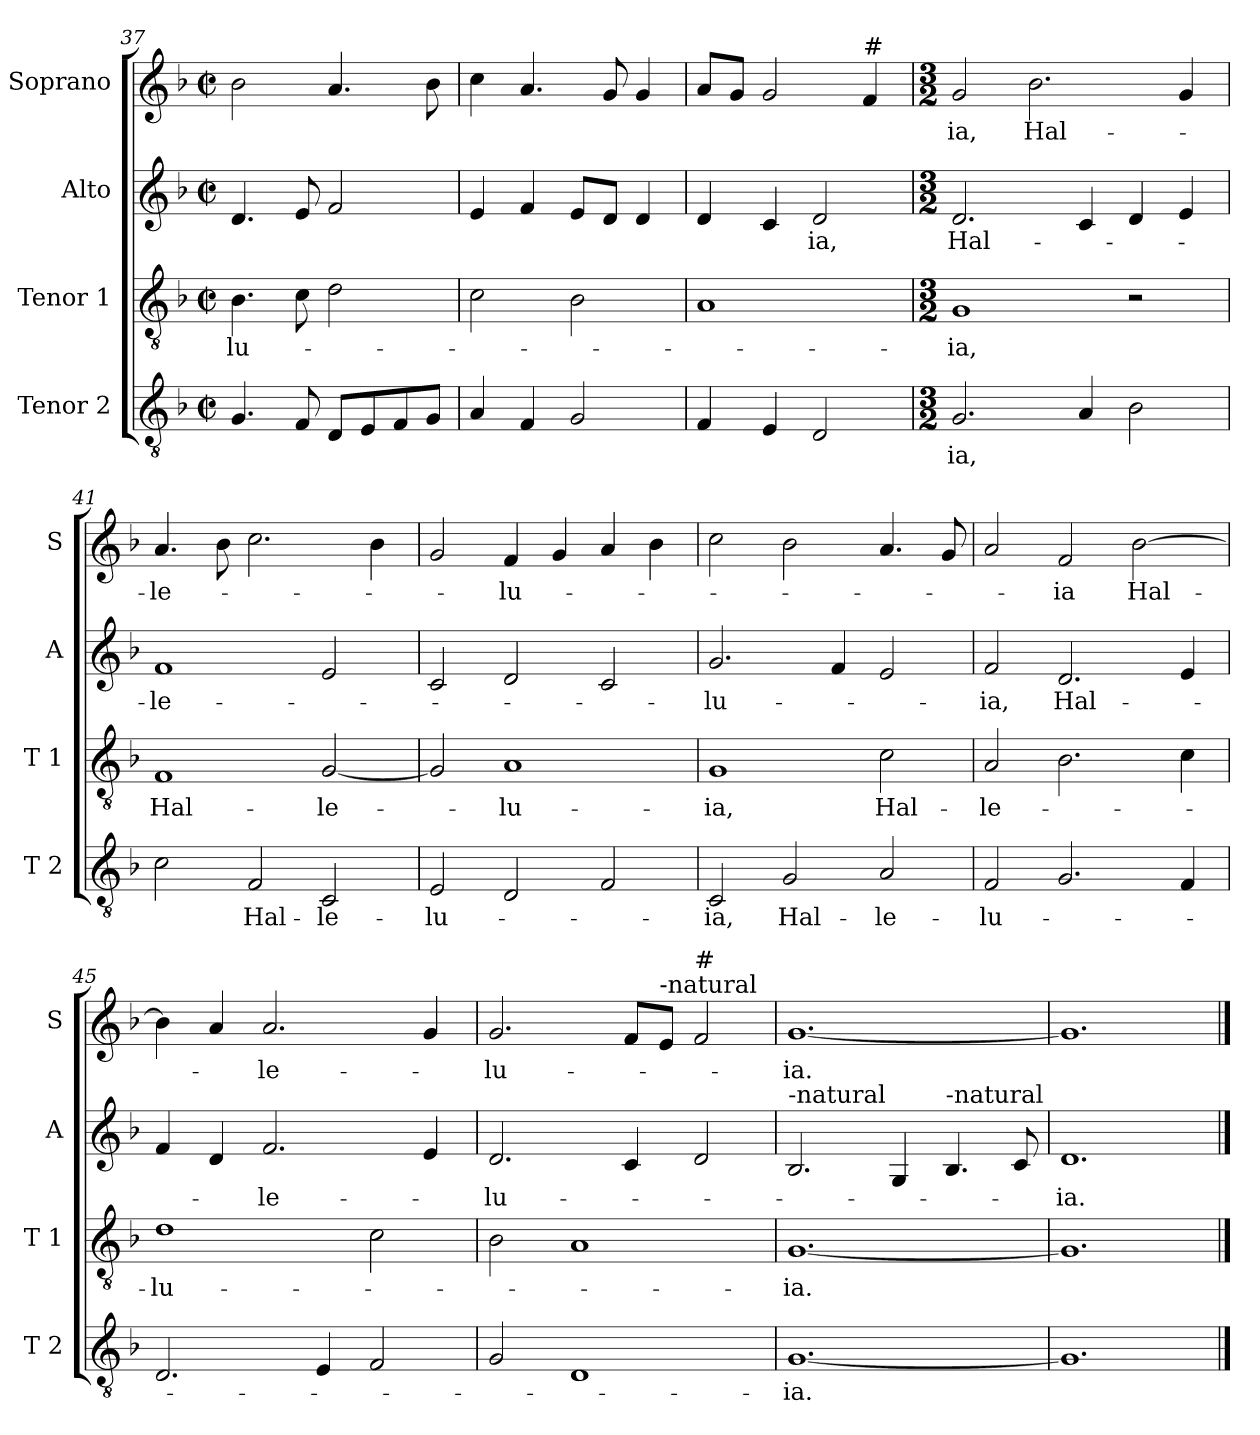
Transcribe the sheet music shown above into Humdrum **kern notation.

**kern	**text	**kern	**text	**kern	**text	**kern	**text
*part4	*part4	*part3	*part3	*part2	*part2	*part1	*part1
*staff4	*staff4	*staff3	*staff3	*staff2	*staff2	*staff1	*staff1
*I"Tenor 2	*	*I"Tenor 1	*	*I"Alto	*	*I"Soprano	*
*I'T 2	*	*I'T 1	*	*I'A	*	*I'S	*
!!LO:LB:g=z
*clefGv2	*	*clefGv2	*	*clefG2	*	*clefG2	*
*k[b-]	*	*k[b-]	*	*k[b-]	*	*k[b-]	*
*F:	*	*F:	*	*F:	*	*F:	*
*M2/2	*	*M2/2	*	*M2/2	*	*M2/2	*
*met(c|)	*	*met(c|)	*	*met(c|)	*	*met(c|)	*
=37	=37	=37	=37	=37	=37	=37	=37
!	!	!	!LO:LY:b	!	!	!	!
4.G/	.	4.B-\	lu-	4.d/	.	2b-\	.
8F/	.	8c\	.	8e/	.	.	.
8D/L	.	2d\	.	2f/	.	4.a/	.
8E/	.	.	.	.	.	.	.
8F/	.	.	.	.	.	.	.
8G/J	.	.	.	.	.	8b-\	.
=38	=38	=38	=38	=38	=38	=38	=38
4A/	.	2c\	.	4e/	.	4cc\	.
4F/	.	.	.	4f/	.	4.a/	.
2G/	.	2B-\	.	8e/L	.	.	.
.	.	.	.	8d/J	.	8g/	.
.	.	.	.	4d/	.	4g/	.
=39	=39	=39	=39	=39	=39	=39	=39
4F/	.	1A	.	4d/	.	8a/L	.
.	.	.	.	.	.	8g/J	.
4E/	.	.	.	4c/	.	2g/	.
!	!	!	!	!	!LO:LY:b	!	!
2D/	.	.	.	2d/	-ia,	.	.
!	!	!	!	!	!	!LO:TX:a:t=#	!
.	.	.	.	.	.	4f/	.
=40	=40	=40	=40	=40	=40	=40	=40
*M3/2	*	*M3/2	*	*M3/2	*	*M3/2	*
!	!LO:LY:b	!	!LO:LY:b	!	!LO:LY:b	!	!LO:LY:b
2.G/	-ia,	1G	-ia,	2.d/	Hal-	2g/	-ia,
!	!	!	!	!	!	!	!LO:LY:b
.	.	.	.	.	.	2.b-\	Hal-
4A/	.	.	.	4c/	.	.	.
2B-\	.	2r	.	4d/	.	.	.
.	.	.	.	4e/	.	4g/	.
=41	=41	=41	=41	=41	=41	=41	=41
!	!	!	!LO:LY:b	!	!LO:LY:b	!	!LO:LY:b
2c\	.	1F	Hal-	1f	-le-	4.a/	-le-
.	.	.	.	.	.	8b-\	.
!	!LO:LY:b	!	!	!	!	!	!
2F/	Hal-	.	.	.	.	2.cc\	.
!	!LO:LY:b	!	!LO:LY:b	!	!	!	!
2C/	-le-	[2G/	-le-	2e/	.	.	.
.	.	.	.	.	.	4b-\	.
=42	=42	=42	=42	=42	=42	=42	=42
!	!LO:LY:b	!	!	!	!	!	!
2E/	-lu-	2G/]	.	2c/	.	2g/	.
!	!	!	!LO:LY:b	!	!	!	!LO:LY:b
2D/	.	1A	-lu-	2d/	.	4f/	-lu-
.	.	.	.	.	.	4g/	.
2F/	.	.	.	2c/	.	4a/	.
.	.	.	.	.	.	4b-\	.
!!LO:LB:g=z
=43	=43	=43	=43	=43	=43	=43	=43
!	!LO:LY:b	!	!LO:LY:b	!	!LO:LY:b	!	!
2C/	-ia,	1G	-ia,	2.g/	-lu-	2cc\	.
!	!LO:LY:b	!	!	!	!	!	!
2G/	Hal-	.	.	.	.	2b-\	.
.	.	.	.	4f/	.	.	.
!	!LO:LY:b	!	!LO:LY:b	!	!	!	!
2A/	-le-	2c\	Hal-	2e/	.	4.a/	.
.	.	.	.	.	.	8g/	.
=44	=44	=44	=44	=44	=44	=44	=44
!	!LO:LY:b	!	!LO:LY:b	!	!LO:LY:b	!	!
2F/	-lu-	2A/	-le-	2f/	-ia,	2a/	.
!	!	!	!	!	!LO:LY:b	!	!LO:LY:b
2.G/	.	2.B-\	.	2.d/	Hal-	2f/	-ia
!	!	!	!	!	!	!	!LO:LY:b
.	.	.	.	.	.	[2b-\	Hal-
4F/	.	4c\	.	4e/	.	.	.
=45	=45	=45	=45	=45	=45	=45	=45
!	!	!	!LO:LY:b	!	!	!	!
2.D/	.	1d	-lu-	4f/	.	4b-\]	.
.	.	.	.	4d/	.	4a/	.
!	!	!	!	!	!LO:LY:b	!	!LO:LY:b
.	.	.	.	2.f/	-le-	2.a/	-le-
4E/	.	.	.	.	.	.	.
2F/	.	2c\	.	.	.	.	.
.	.	.	.	4e/	.	4g/	.
=46	=46	=46	=46	=46	=46	=46	=46
!	!	!	!	!	!LO:LY:b	!	!LO:LY:b
2G/	.	2B-\	.	2.d/	-lu-	2.g/	-lu-
1D	.	1A	.	.	.	.	.
.	.	.	.	4c/	.	8f/L	.
!	!	!	!	!	!	!LO:TX:a:t=-natural	!
.	.	.	.	.	.	8e/J	.
!	!	!	!	!	!	!LO:TX:a:t=#	!
.	.	.	.	2d/	.	2f/	.
=47	=47	=47	=47	=47	=47	=47	=47
!	!	!	!	!LO:TX:a:t=-natural	!	!	!
!	!LO:LY:b	!	!LO:LY:b	!	!	!	!LO:LY:b
[1.G	-ia.	[1.G	-ia.	2.B-/	.	[1.g	-ia.
.	.	.	.	4G/	.	.	.
!	!	!	!	!LO:TX:a:t=-natural	!	!	!
.	.	.	.	4.B-/	.	.	.
.	.	.	.	8c/	.	.	.
=48	=48	=48	=48	=48	=48	=48	=48
!	!	!	!	!	!LO:LY:b	!	!
1.G]	.	1.G]	.	1.d	-ia.	1.g]	.
==	==	==	==	==	==	==	==
*-	*-	*-	*-	*-	*-	*-	*-
